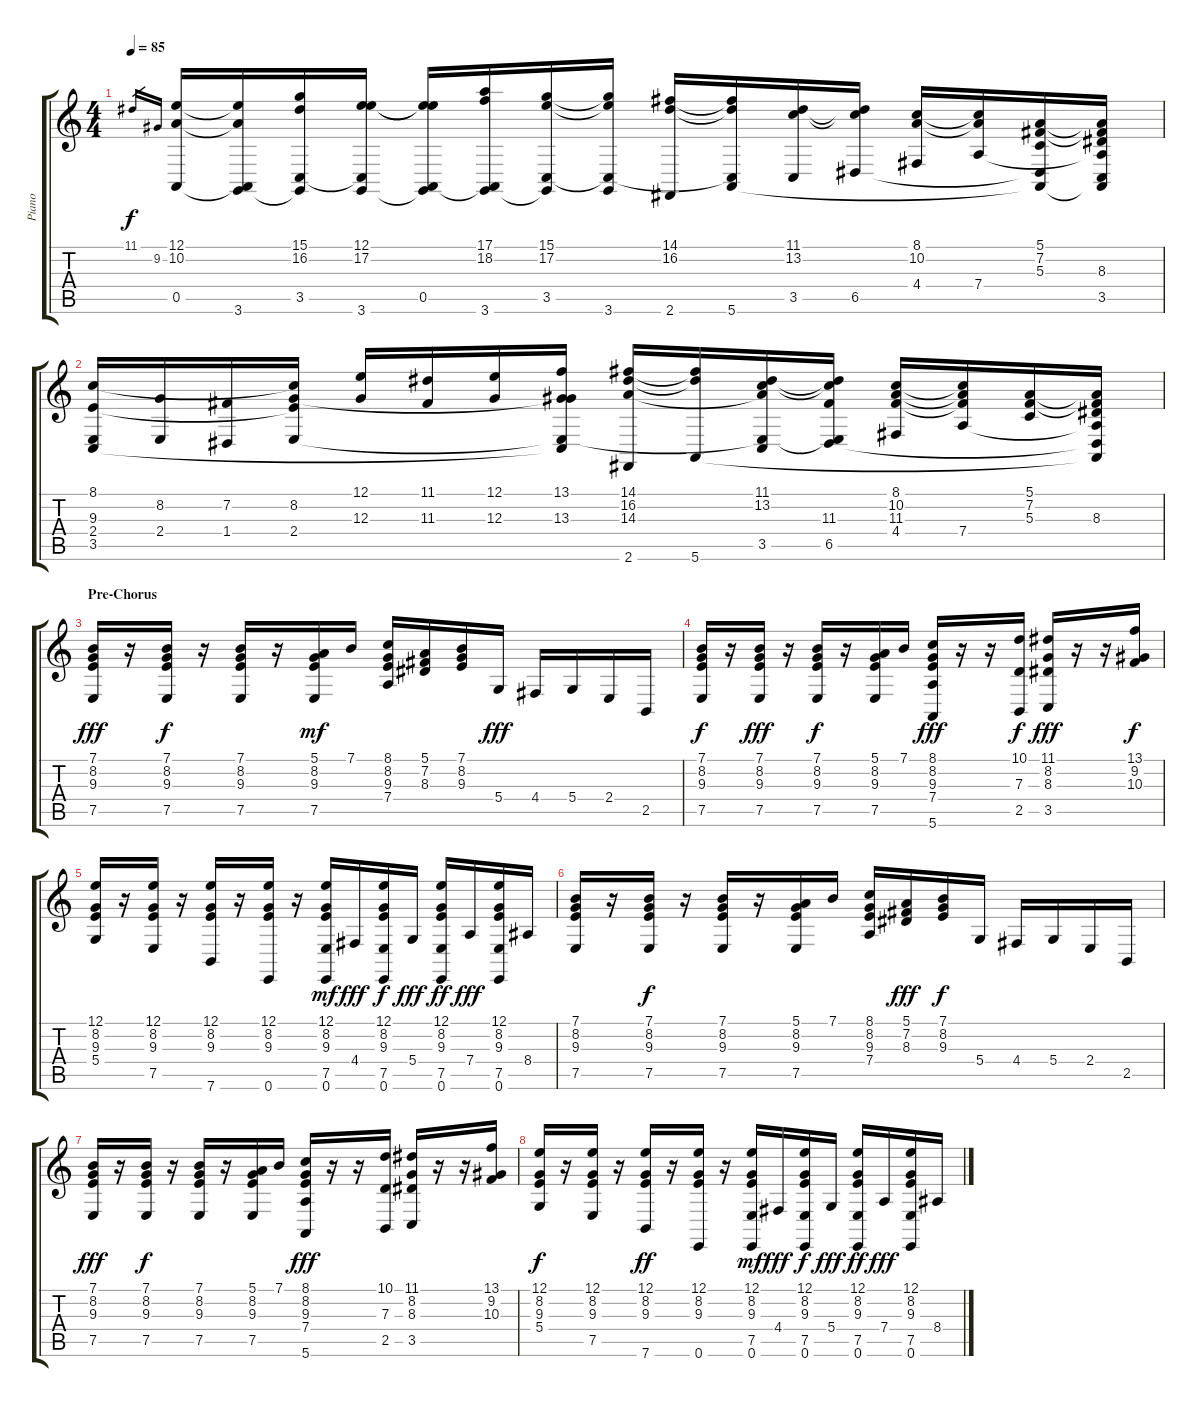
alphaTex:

\track ("Piano" "Piano") {instrument acousticgrandpiano}
\staff {score tabs}
\tuning (E4 B3 G3 D3 A2 E2) {hide}
\ts (4 4)
\tempo 85
\clef g2
\ks c
11.1.16{gr dy f} 9.2.16{gr} (12.1 10.2 0.5).16 (12.1{t} 10.2{t} 0.5{t} 3.6).16 (15.1 16.2 3.5 3.6{t}).16 (12.1 17.2 3.5{t} 3.6).16 (12.1{t} 17.2{t} 0.5 3.6{t}).16 (17.1 18.2 0.5{t} 3.6).16 (15.1 17.2 3.5 3.6{t}).16 (15.1{t} 17.2{t} 3.5{t} 3.6).16 (14.1 16.2 2.6).16 (14.1{t} 16.2{t} 3.5{t} 5.6).16 (11.1 13.2 3.5).16 (11.1{t} 13.2{t} 6.5).16 (8.1 10.2 4.4).16 (8.1{t} 10.2{t} 7.4).16 (5.1 7.2 5.3 6.5{t} 5.6{t}).16 (5.1{t} 7.2{t} 8.3 7.4{t} 3.5 5.6{t}).16 |
(8.1 9.3 2.4 3.5).16 (8.2 2.4).16 (7.2 1.4).16 (8.1{t} 8.2 9.3{t} 2.4).16 (12.1 12.3).16 (11.1 11.3).16 (12.1 12.3).16 (13.1 8.2{t} 13.3 2.4{t} 3.5{t}).16 (14.1 16.2 14.3 2.6).16 (14.1{t} 16.2{t} 5.6).16 (11.1 13.2 14.3{t} 2.4{t} 3.5).16 (11.1{t} 13.2{t} 11.3 2.4{t} 6.5).16 (8.1 10.2 11.3 4.4).16 (8.1{t} 10.2{t} 11.3{t} 7.4).16 (5.1 7.2 5.3).16 (5.1{t} 7.2{t} 8.3 7.4{t} 6.5{t} 5.6{t}).16 |
\section ("" "Pre-Chorus")
(7.1 8.2 9.3 7.5).16{dy fff} r.16 (7.1 8.2 9.3 7.5).16{dy f} r.16 (7.1 8.2 9.3 7.5).16 r.16 (5.1 8.2 9.3 7.5).16{dy mf} 7.1.16 (8.1 8.2 9.3 7.4).16 (5.1 7.2 8.3).16 (7.1 8.2 9.3).16 5.4.16{dy fff} 4.4.16 5.4.16 2.4.16 2.5.16 |
(7.1 8.2 9.3 7.5).16{dy f} r.16 (7.1 8.2 9.3 7.5).16{dy fff} r.16 (7.1 8.2 9.3 7.5).16{dy f} r.16 (5.1 8.2 9.3 7.5).16 7.1.16 (8.1 8.2 9.3 7.4 5.6).16{dy fff} r.16 r.16 (10.1 7.3 2.5).16{dy f} (11.1 8.2 8.3 3.5).16{dy fff} r.16 r.16 (13.1 9.2 10.3).16{dy f} |
(12.1 8.2 9.3 5.4).16 r.16 (12.1 8.2 9.3 7.5).16 r.16 (12.1 8.2 9.3 7.6).16 r.16 (12.1 8.2 9.3 0.6).16 r.16 (12.1 8.2 9.3 7.5 0.6).16{dy mf} 4.4.16{dy fff} (12.1 8.2 9.3 7.5 0.6).16{dy f} 5.4.16{dy fff} (12.1 8.2 9.3 7.5 0.6).16{dy ff} 7.4.16{dy fff} (12.1 8.2 9.3 7.5 0.6).16 8.4.16 |
(7.1 8.2 9.3 7.5).16 r.16 (7.1 8.2 9.3 7.5).16{dy f} r.16 (7.1 8.2 9.3 7.5).16 r.16 (5.1 8.2 9.3 7.5).16 7.1.16 (8.1 8.2 9.3 7.4).16 (5.1 7.2 8.3).16{dy fff} (7.1 8.2 9.3).16{dy f} 5.4.16 4.4.16 5.4.16 2.4.16 2.5.16 |
(7.1 8.2 9.3 7.5).16{dy fff} r.16 (7.1 8.2 9.3 7.5).16{dy f} r.16 (7.1 8.2 9.3 7.5).16 r.16 (5.1 8.2 9.3 7.5).16 7.1.16 (8.1 8.2 9.3 7.4 5.6).16{dy fff} r.16 r.16 (10.1 7.3 2.5).16 (11.1 8.2 8.3 3.5).16 r.16 r.16 (13.1 9.2 10.3).16 |
(12.1 8.2 9.3 5.4).16{dy f} r.16 (12.1 8.2 9.3 7.5).16 r.16 (12.1 8.2 9.3 7.6).16{dy ff} r.16 (12.1 8.2 9.3 0.6).16 r.16 (12.1 8.2 9.3 7.5 0.6).16{dy mf} 4.4.16{dy fff} (12.1 8.2 9.3 7.5 0.6).16{dy f} 5.4.16{dy fff} (12.1 8.2 9.3 7.5 0.6).16{dy ff} 7.4.16{dy fff} (12.1 8.2 9.3 7.5 0.6).16 8.4.16
